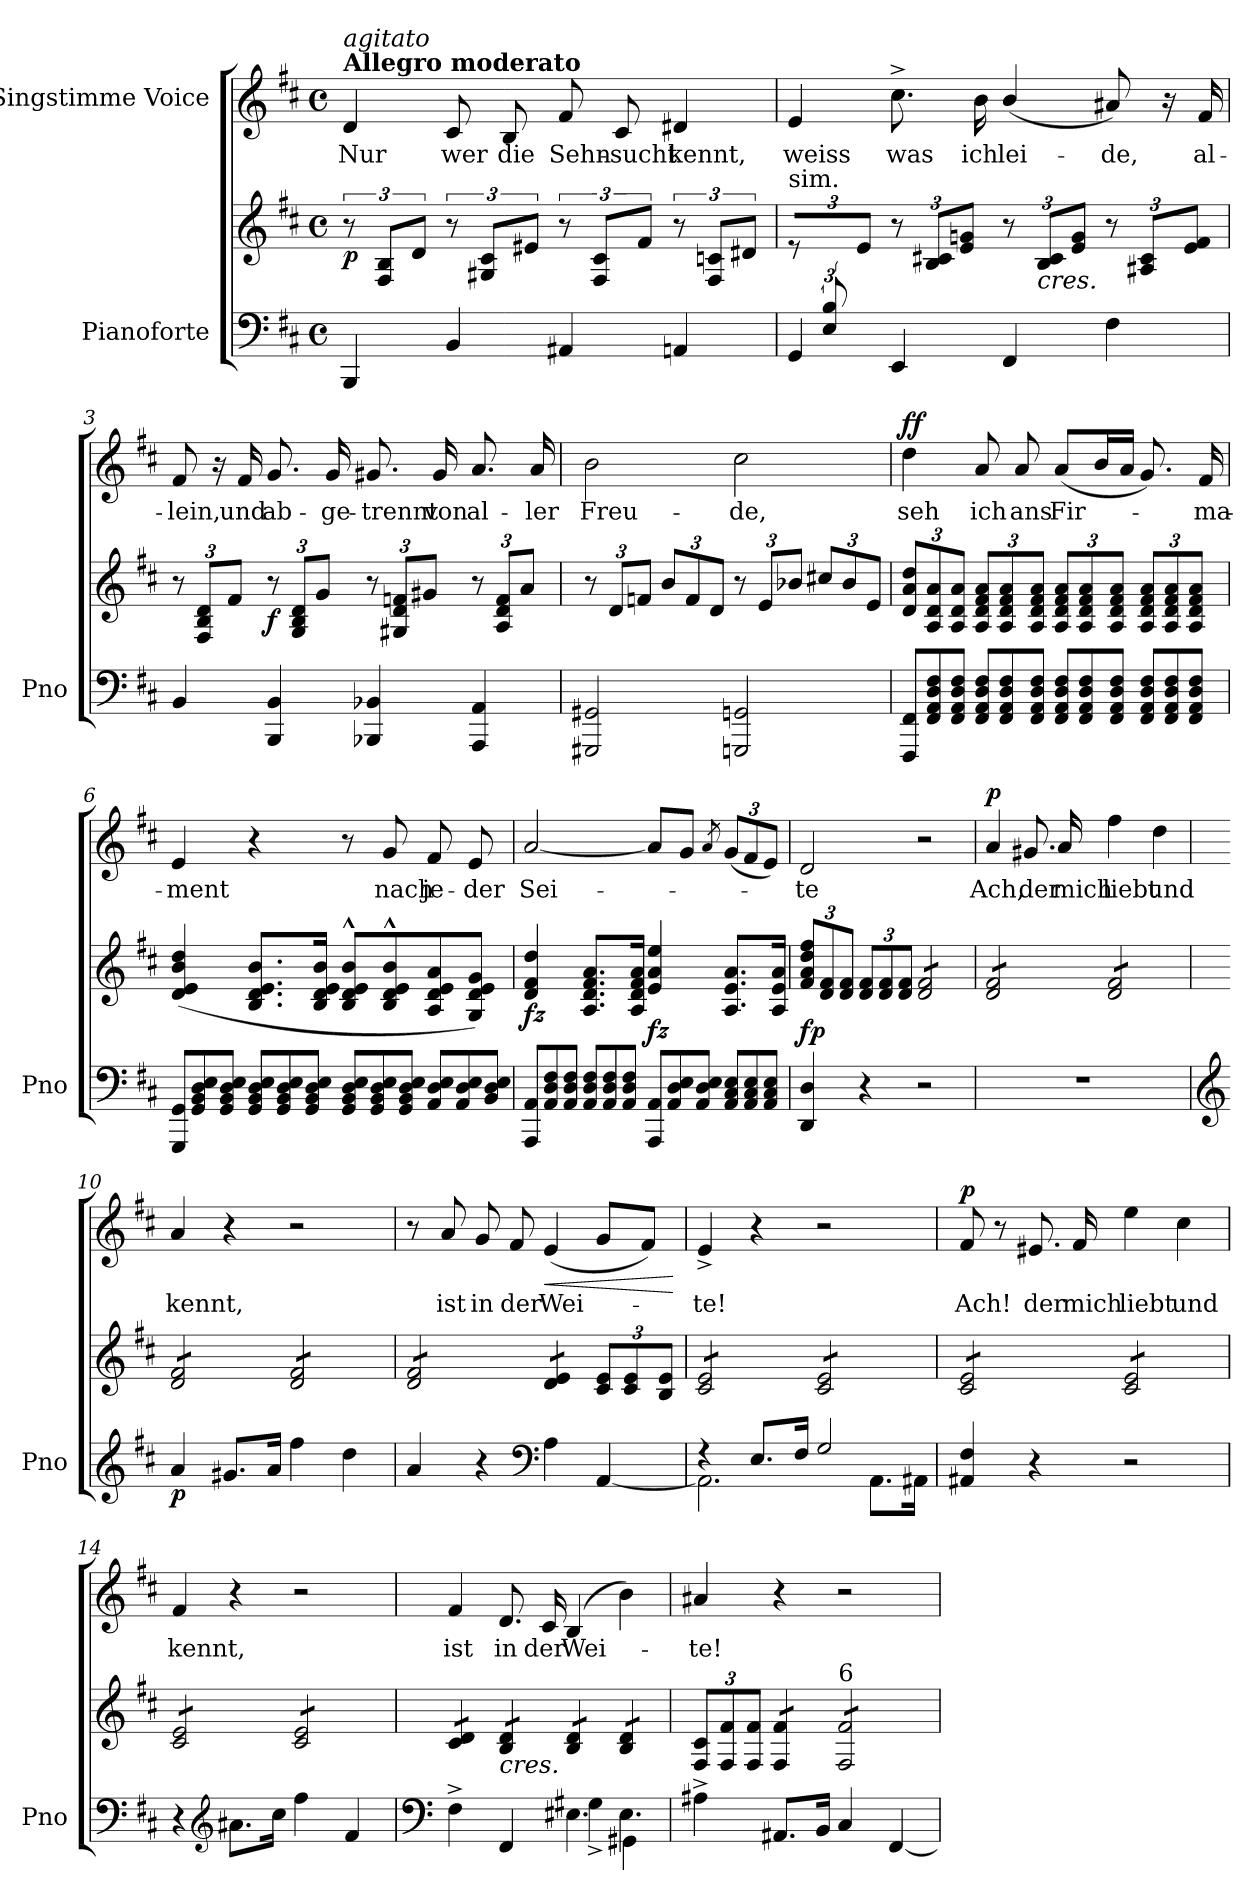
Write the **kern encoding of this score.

**kern	**kern	**dynam	**kern	**text	**dynam
*part2	*part2	*part2	*part1	*part1	*part1
*staff3	*staff2	*staff2/3	*staff1	*staff1	*staff1
*I"Pianoforte	*	*	*I"Singstimme Voice	*	*
*I'Pno	*	*	*	*	*
*clefF4	*clefG2	*	*clefG2	*	*
*k[f#c#]	*k[f#c#]	*	*k[f#c#]	*	*
*M4/4	*M4/4	*	*M4/4	*	*
*met(c)	*met(c)	*	*met(c)	*	*
=1	=1	=1	=1	=1	=1
!	!	!	!LO:TX:a:B:t=Allegro moderato	!	!
!	!	!	!LO:TX:i:t=agitato	!	!
!	!	!LO:DY:b	!	!	!
4BBB/	12r	p	4d/	Nur	.
.	12F#/ 12B/L	.	.	.	.
.	12d/J	.	.	.	.
4BB/	12r	.	8c#/	wer	.
.	12G#X/ 12c#/L	.	.	.	.
.	.	.	8B/	die	.
.	12e#X/J	.	.	.	.
4AA#X/	12r	.	8f#/	Sehn-	.
.	12F#/ 12c#/L	.	.	.	.
.	.	.	8c#/	-sucht	.
.	12f#/J	.	.	.	.
4AAn/	12r	.	4d#X/	kennt,	.
.	12F#/ 12cn/L	.	.	.	.
.	12d#X/J	.	.	.	.
=2	=2	=2	=2	=2	=2
*^	*	*	*	*	*
*	*	*Xbrackettup	*	*	*	*
!	!	!LO:TX:a:t=sim.	!	!	!	!
12ryy	4GG/	12r	.	4e/	weiss	.
12E/ 12B/L	.	12ryy	.	.	.	.
6%5ryy	.	12e/J	.	.	.	.
.	4EE/	12r	.	8.cc#^\	was	.
.	.	12B/ 12c#X/L	.	.	.	.
.	.	12e/ 12gn/J	.	.	.	.
.	.	.	.	16b\	ich	.
.	4FF#/	12r	.	(4b/	lei-	.
!	!	!LO:TX:b:i:t=cres.	!	!	!	!
.	.	12B/ 12c#/L	.	.	.	.
.	.	12e/ 12g/J	.	.	.	.
.	4F#\	12r	.	8a#X/)	-de,	.
.	.	12A#X/ 12c#/L	.	.	.	.
.	.	.	.	16r	.	.
.	.	12e/ 12f#/J	.	.	.	.
.	.	.	.	16f#/	al-	.
*v	*v	*	*	*	*	*
=3	=3	=3	=3	=3	=3
4BB/	12r	.	8f#/	-lein,	.
.	12F#/ 12B/ 12d/L	.	.	.	.
.	.	.	16r	.	.
.	12f#/J	.	.	.	.
.	.	.	16f#/	und	.
!	!	!LO:DY:b	!	!	!
4BBB/ 4BB/	12r	f	8.g/	ab-	.
.	12G/ 12B/ 12d/L	.	.	.	.
.	12g/J	.	.	.	.
.	.	.	16g/	-ge-	.
4BBB-X/ 4BB-X/	12r	.	8.g#X/	-trennt	.
.	12G#X/ 12d/ 12fn/L	.	.	.	.
.	12g#X/J	.	.	.	.
.	.	.	16g#/	von	.
4AAA/ 4AA/	12r	.	8.a/	al-	.
.	12A/ 12d/ 12f/L	.	.	.	.
.	12a/J	.	.	.	.
.	.	.	16a/	-ler	.
=4	=4	=4	=4	=4	=4
2GGG#X/ 2GG#X/	12r	.	2b\	Freu-	.
.	12d/L	.	.	.	.
.	12fn/J	.	.	.	.
.	12b/L	.	.	.	.
.	12f/	.	.	.	.
.	12d/J	.	.	.	.
2GGGn/ 2GGn/	12r	.	2cc#\	-de,	.
.	12e/L	.	.	.	.
.	12b-X/J	.	.	.	.
.	12cc#X/L	.	.	.	.
.	12b-/	.	.	.	.
.	12e/J	.	.	.	.
=5	=5	=5	=5	=5	=5
*Xtuplet	*	*	*	*	*
!	!	!	!	!	!LO:DY:a
12FFF#/ 12FF#/L	12d/ 12a/ 12dd/L	.	4dd\	seh	ff
12FF#/ 12AA/ 12D/ 12F#/	12A/ 12d/ 12a/	.	.	.	.
12FF#/ 12AA/ 12D/ 12F#/J	12A/ 12d/ 12a/J	.	.	.	.
12FF#/ 12AA/ 12D/ 12F#/L	12A/ 12d/ 12f#/ 12a/L	.	8a/	ich	.
12FF#/ 12AA/ 12D/ 12F#/	12A/ 12d/ 12f#/ 12a/	.	.	.	.
.	.	.	8a/	ans	.
12FF#/ 12AA/ 12D/ 12F#/J	12A/ 12d/ 12f#/ 12a/J	.	.	.	.
12FF#/ 12AA/ 12D/ 12F#/L	12A/ 12d/ 12f#/ 12a/L	.	(8a/L	Fir-	.
12FF#/ 12AA/ 12D/ 12F#/	12A/ 12d/ 12f#/ 12a/	.	.	.	.
.	.	.	16b/L	.	.
12FF#/ 12AA/ 12D/ 12F#/J	12A/ 12d/ 12f#/ 12a/J	.	.	.	.
.	.	.	16a/JJ	.	.
12FF#/ 12AA/ 12D/ 12F#/L	12A/ 12d/ 12f#/ 12a/L	.	8.g/)	.	.
12FF#/ 12AA/ 12D/ 12F#/	12A/ 12d/ 12f#/ 12a/	.	.	.	.
12FF#/ 12AA/ 12D/ 12F#/J	12A/ 12d/ 12f#/ 12a/J	.	.	.	.
.	.	.	16f#/	-ma-	.
=6	=6	=6	=6	=6	=6
12GGG/ 12GG/L	(>4d/ 4e/ 4b/ 4dd/	.	4e/	-ment	.
12GG/ 12BB/ 12D/ 12E/	.	.	.	.	.
12GG/ 12BB/ 12D/ 12E/J	.	.	.	.	.
12GG/ 12BB/ 12D/ 12E/L	8.B/ 8.d/ 8.e/ 8.b/L	.	4r	.	.
12GG/ 12BB/ 12D/ 12E/	.	.	.	.	.
12GG/ 12BB/ 12D/ 12E/J	.	.	.	.	.
.	16B/ 16d/ 16e/ 16b/Jk	.	.	.	.
12GG/ 12BB/ 12D/ 12E/L	8B/^^ 8d/^^ 8e/^^ 8b/^^L	.	8r	.	.
12GG/ 12BB/ 12D/ 12E/	.	.	.	.	.
.	8B/^^ 8d/^^ 8e/^^ 8b/^^	.	8g/	nach	.
12GG/ 12BB/ 12D/ 12E/J	.	.	.	.	.
12AA/ 12D/ 12E/L	8A/ 8d/ 8e/ 8a/	.	8f#/	je-	.
12AA/ 12D/ 12E/	.	.	.	.	.
.	8G/ 8d/ 8e/ 8g/J)	.	8e/	-der	.
12BB/ 12D/ 12E/J	.	.	.	.	.
=7	=7	=7	=7	=7	=7
!	!	!LO:DY:b	!	!	!
12AAA/ 12AA/L	4d/ 4f#/ 4dd/	fz	[2a/	Sei-	.
12AA/ 12D/ 12F#/	.	.	.	.	.
12AA/ 12D/ 12F#/J	.	.	.	.	.
12AA/ 12D/ 12F#/L	8.A/ 8.d/ 8.f#/ 8.a/L	.	.	.	.
12AA/ 12D/ 12F#/	.	.	.	.	.
12AA/ 12D/ 12F#/J	.	.	.	.	.
.	16A/ 16d/ 16f#/ 16a/Jk	.	.	.	.
!	!	!LO:DY:b	!	!	!
12AAA/ 12AA/L	4e/ 4a/ 4ee/	fz	8a/L]	.	.
12AA/ 12D/ 12E/	.	.	.	.	.
.	.	.	8g/J	.	.
12AA/ 12D/ 12E/J	.	.	.	.	.
.	.	.	8qa/	.	.
*	*	*	*Xbrackettup	*	*
12AA/ 12C#/ 12E/L	8.A/ 8.e/ 8.a/L	.	(>12g/L	.	.
12AA/ 12C#/ 12E/	.	.	12f#/	.	.
12AA/ 12C#/ 12E/J	.	.	12e/J)	.	.
.	16A/ 16e/ 16a/Jk	.	.	.	.
=8	=8	=8	=8	=8	=8
!	!	!LO:DY:b	!	!	!
4DD/ 4D/	12f#/ 12a/ 12dd/ 12ff#/L	fp	2d/	-te	.
.	12d/ 12f#/	.	.	.	.
.	12d/ 12f#/J	.	.	.	.
4r	12d/ 12f#/L	.	.	.	.
.	12d/ 12f#/	.	.	.	.
.	12d/ 12f#/J	.	.	.	.
*	*tremolo	*	*	*	*
2r	12d/ 12f#/L	.	2r	.	.
.	12d/ 12f#/	.	.	.	.
.	12d/ 12f#/	.	.	.	.
.	12d/ 12f#/	.	.	.	.
.	12d/ 12f#/	.	.	.	.
.	12d/ 12f#/J	.	.	.	.
=9	=9	=9	=9	=9	=9
!	!	!	!	!	!LO:DY:a
1r	12d/ 12f#/L	.	4a/	Ach,	p
.	12d/ 12f#/	.	.	.	.
.	12d/ 12f#/	.	.	.	.
.	12d/ 12f#/	.	8.g#X/	der	.
.	12d/ 12f#/	.	.	.	.
.	12d/ 12f#/J	.	.	.	.
.	.	.	16a/	mich	.
.	12d/ 12f#/L	.	4ff#\	liebt	.
.	12d/ 12f#/	.	.	.	.
.	12d/ 12f#/	.	.	.	.
.	12d/ 12f#/	.	4dd\	und	.
.	12d/ 12f#/	.	.	.	.
.	12d/ 12f#/J	.	.	.	.
=10	=10	=10	=10	=10	=10
*clefG2	*	*	*	*	*
!	!	!LO:DY:b=2	!	!	!
4a/	12d/ 12f#/L	p	4a/	kennt,	.
.	12d/ 12f#/	.	.	.	.
.	12d/ 12f#/	.	.	.	.
8.g#X/L	12d/ 12f#/	.	4r	.	.
.	12d/ 12f#/	.	.	.	.
.	12d/ 12f#/J	.	.	.	.
16a/Jk	.	.	.	.	.
4ff#\	12d/ 12f#/L	.	2r	.	.
.	12d/ 12f#/	.	.	.	.
.	12d/ 12f#/	.	.	.	.
4dd\	12d/ 12f#/	.	.	.	.
.	12d/ 12f#/	.	.	.	.
.	12d/ 12f#/J	.	.	.	.
=11	=11	=11	=11	=11	=11
4a/	12d/ 12f#/L	.	8r	.	.
.	12d/ 12f#/	.	.	.	.
.	.	.	8a/	ist	.
.	12d/ 12f#/	.	.	.	.
4r	12d/ 12f#/	.	8g/	in	.
.	12d/ 12f#/	.	.	.	.
.	.	.	8f#/	der	.
.	12d/ 12f#/J	.	.	.	.
*clefF4	*	*	*	*	*
!	!	!	!	!	!LO:HP:b
4A\	12d/ 12e/L	.	(4e/	Wei-	<
.	12d/ 12e/	.	.	.	.
.	12d/ 12e/J	.	.	.	.
*	*Xtremolo	*	*	*	*
[<4AA/	12c#/ 12e/L	.	8g/L	.	.
.	12c#/ 12e/	.	.	.	.
.	.	.	8f#/J)	.	.
.	12B/ 12e/J	.	.	.	.
.	.	.	.	.	[
=12	=12	=12	=12	=12	=12
*^	*	*	*	*	*
*	*	*tremolo	*	*	*	*
4r	2.AA\]	12c#/ 12e/L	.	4e^>/	-te!	.
.	.	12c#/ 12e/	.	.	.	.
.	.	12c#/ 12e/	.	.	.	.
8.E/L	.	12c#/ 12e/	.	4r	.	.
.	.	12c#/ 12e/	.	.	.	.
.	.	12c#/ 12e/J	.	.	.	.
16F#/Jk	.	.	.	.	.	.
2G/	.	12c#/ 12e/L	.	2r	.	.
.	.	12c#/ 12e/	.	.	.	.
.	.	12c#/ 12e/	.	.	.	.
.	8.AA\L	12c#/ 12e/	.	.	.	.
.	.	12c#/ 12e/	.	.	.	.
.	.	12c#/ 12e/J	.	.	.	.
.	16AA#X\Jk	.	.	.	.	.
=13	=13	=13	=13	=13	=13	=13
!	!	!	!	!	!	!LO:DY:a
*v	*v	*	*	*	*	*
4AA#X/ 4F#/	12c#/ 12e/L	.	8f#/	Ach!	p
.	12c#/ 12e/	.	.	.	.
.	.	.	8r	.	.
.	12c#/ 12e/	.	.	.	.
4r	12c#/ 12e/	.	8.e#X/	der	.
.	12c#/ 12e/	.	.	.	.
.	12c#/ 12e/J	.	.	.	.
.	.	.	16f#/	mich	.
2r	12c#/ 12e/L	.	4ee\	liebt	.
.	12c#/ 12e/	.	.	.	.
.	12c#/ 12e/	.	.	.	.
.	12c#/ 12e/	.	4cc#\	und	.
.	12c#/ 12e/	.	.	.	.
.	12c#/ 12e/J	.	.	.	.
=14	=14	=14	=14	=14	=14
4r	12c#/ 12e/L	.	4f#/	kennt,	.
.	12c#/ 12e/	.	.	.	.
.	12c#/ 12e/	.	.	.	.
*clefG2	*	*	*	*	*
8.a#X\L	12c#/ 12e/	.	4r	.	.
.	12c#/ 12e/	.	.	.	.
.	12c#/ 12e/J	.	.	.	.
16cc#\Jk	.	.	.	.	.
4ff#\	12c#/ 12e/L	.	2r	.	.
.	12c#/ 12e/	.	.	.	.
.	12c#/ 12e/	.	.	.	.
4f#/	12c#/ 12e/	.	.	.	.
.	12c#/ 12e/	.	.	.	.
.	12c#/ 12e/J	.	.	.	.
=15	=15	=15	=15	=15	=15
*clefF4	*	*	*	*	*
*^	*	*	*	*	*
2ryy	4F#^\	12c#/ 12d/L	.	4f#/	ist	.
.	.	12c#/ 12d/	.	.	.	.
.	.	12c#/ 12d/J	.	.	.	.
!	!	!LO:TX:b:i:t=cres.	!	!	!	!
.	4FF#/	12B/ 12d/L	.	8.d/	in	.
.	.	12B/ 12d/	.	.	.	.
.	.	12B/ 12d/J	.	.	.	.
.	.	.	.	16c#/	der	.
6.E#X\	4G#X^\	12B/ 12d/L	.	(4B/	Wei-	.
.	.	12B/ 12d/	.	.	.	.
.	.	12B/ 12d/J	.	.	.	.
6.E#\	4GG#j\	12B/ 12d/L	.	4b\)	.	.
.	.	12B/ 12d/	.	.	.	.
.	.	12B/ 12d/J	.	.	.	.
*	*	*Xtremolo	*	*	*	*
*v	*v	*	*	*	*	*
=16	=16	=16	=16	=16	=16
4A#X^\	12F#/ 12c#/L	.	4a#X/	-te!	.
.	12F#/ 12f#/	.	.	.	.
.	12F#/ 12f#/J	.	.	.	.
*	*tremolo	*	*	*	*
8.AA#X/L	12F#/ 12f#/L	.	4r	.	.
.	12F#/ 12f#/	.	.	.	.
.	12F#/ 12f#/J	.	.	.	.
16BB/Jk	.	.	.	.	.
!	!LO:TX:a:t=6	!	!	!	!
4C#/	12F#/ 12f#/L	.	2r	.	.
.	12F#/ 12f#/	.	.	.	.
.	12F#/ 12f#/	.	.	.	.
[4FF#/	12F#/ 12f#/	.	.	.	.
.	12F#/ 12f#/	.	.	.	.
.	12F#/ 12f#/J	.	.	.	.
*	*Xtremolo	*	*	*	*
=	=	=	=	=	=
*-	*-	*-	*-	*-	*-
